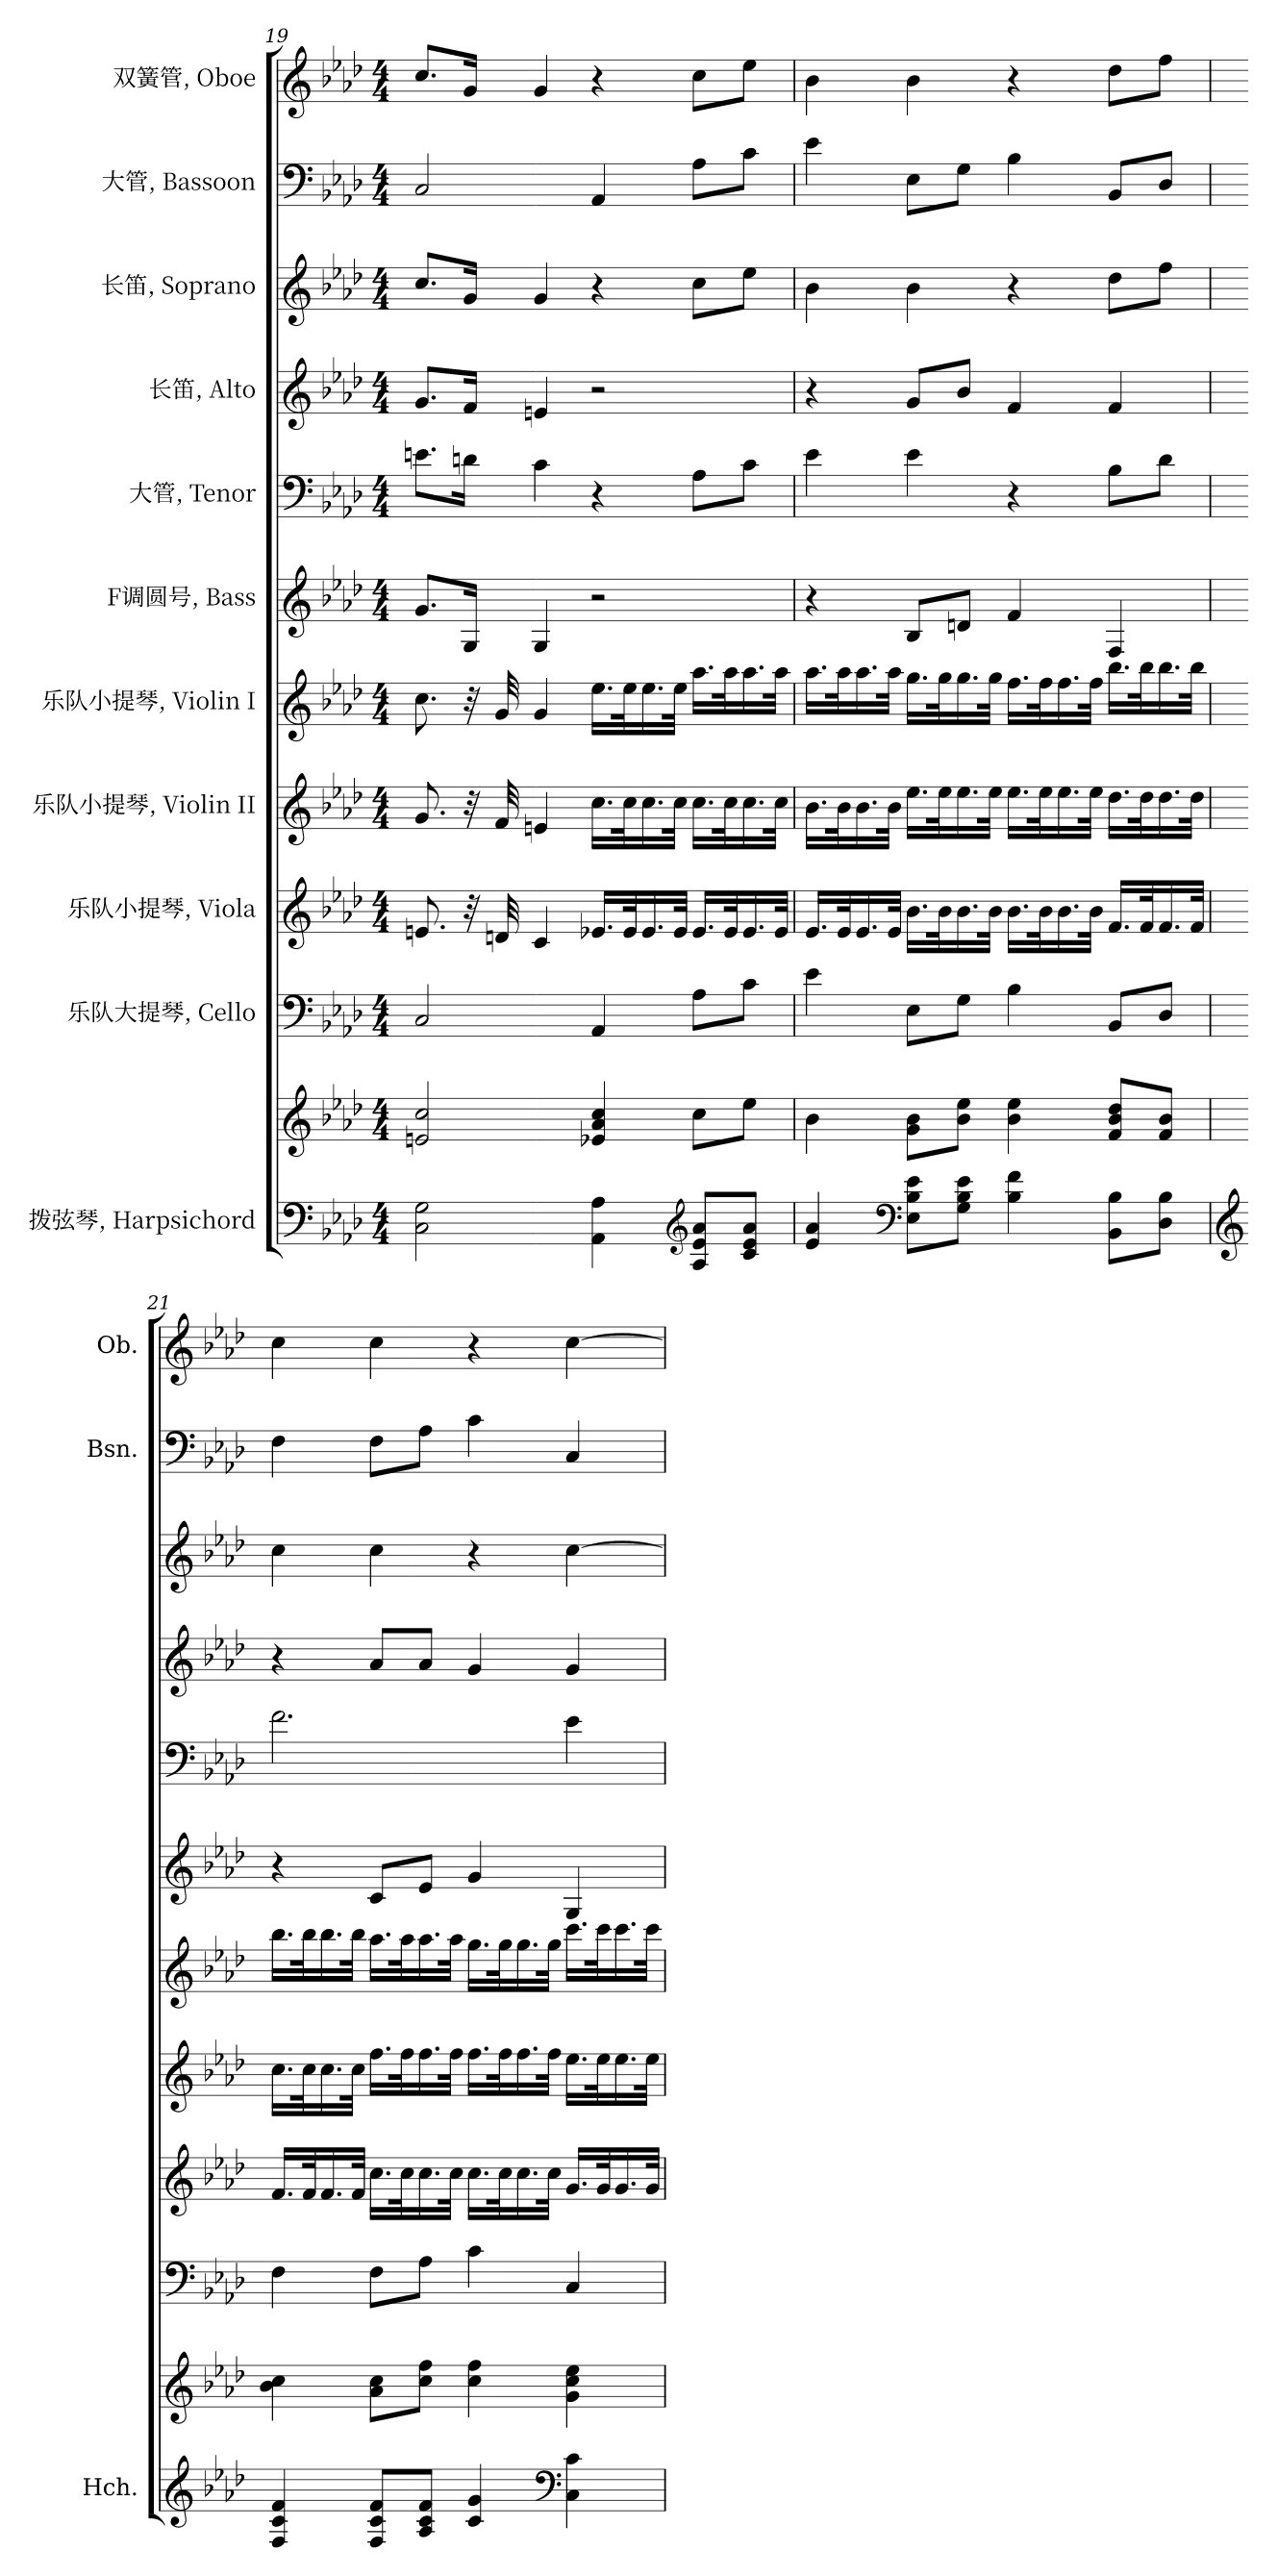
**kern	**kern	**kern	**kern	**kern	**kern	**kern	**kern	**kern	**kern	**kern	**kern
*part11	*part11	*part10	*part9	*part8	*part7	*part6	*part5	*part4	*part3	*part2	*part1
*staff12	*staff11	*staff10	*staff9	*staff8	*staff7	*staff6	*staff5	*staff4	*staff3	*staff2	*staff1
*I"拨弦琴, Harpsichord	*	*I"乐队大提琴, Cello	*I"乐队小提琴, Viola	*I"乐队小提琴, Violin II	*I"乐队小提琴, Violin I	*I"F调圆号, Bass	*I"大管, Tenor	*I"长笛, Alto	*I"长笛, Soprano	*I"大管, Bassoon	*I"双簧管, Oboe
*I'Hch.	*	*	*	*	*	*	*	*	*	*I'Bsn.	*I'Ob.
!!LO:PB:g=z
*clefF4	*clefG2	*clefF4	*clefG2	*clefG2	*clefG2	*clefG2	*clefF4	*clefG2	*clefG2	*clefF4	*clefG2
*	*	*	*	*	*	*ITrd4c7	*	*	*	*	*
*k[b-e-a-d-]	*k[b-e-a-d-]	*k[b-e-a-d-]	*k[b-e-a-d-]	*k[b-e-a-d-]	*k[b-e-a-d-]	*k[b-e-a-d-g-]	*k[b-e-a-d-]	*k[b-e-a-d-]	*k[b-e-a-d-]	*k[b-e-a-d-]	*k[b-e-a-d-]
*M4/4	*M4/4	*M4/4	*M4/4	*M4/4	*M4/4	*M4/4	*M4/4	*M4/4	*M4/4	*M4/4	*M4/4
=19	=19	=19	=19	=19	=19	=19	=19	=19	=19	=19	=19
2C\ 2G\	2en/ 2cc/	2C/	8.en/	8.g/	8.cc\	8.c/L	8.en\L	8.g/L	8.cc/L	2C/	8.cc/L
.	.	.	32r	32r	32r	16C/Jk	16dn\Jk	16f/Jk	16g/Jk	.	16g/Jk
.	.	.	32dn/	32f/	32g/	.	.	.	.	.	.
.	.	.	4c/	4en/	4g/	4C/	4c\	4en/	4g/	.	4g/
4AA-\ 4A-\	4e-X/ 4a-/ 4cc/	4AA-/	16.e-X/LL	16.cc\LL	16.ee-\LL	2r	4r	2r	4r	4AA-/	4r
.	.	.	32e-/K	32cc\K	32ee-\K	.	.	.	.	.	.
.	.	.	16.e-/	16.cc\	16.ee-\	.	.	.	.	.	.
.	.	.	32e-/JJk	32cc\JJk	32ee-\JJk	.	.	.	.	.	.
*clefG2	*	*	*	*	*	*	*	*	*	*	*
8A-/ 8e-/ 8a-/L	8cc\L	8A-\L	16.e-/LL	16.cc\LL	16.aa-\LL	.	8A-\L	.	8cc\L	8A-\L	8cc\L
.	.	.	32e-/K	32cc\K	32aa-\K	.	.	.	.	.	.
8c/ 8e-/ 8a-/J	8ee-\J	8c\J	16.e-/	16.cc\	16.aa-\	.	8c\J	.	8ee-\J	8c\J	8ee-\J
.	.	.	32e-/JJk	32cc\JJk	32aa-\JJk	.	.	.	.	.	.
!!LO:PB:g=z
=20	=20	=20	=20	=20	=20	=20	=20	=20	=20	=20	=20
4e-/ 4a-/	4b-\	4e-\	16.e-/LL	16.b-\LL	16.aa-\LL	4r	4e-\	4r	4b-\	4e-\	4b-\
.	.	.	32e-/K	32b-\K	32aa-\K	.	.	.	.	.	.
.	.	.	16.e-/	16.b-\	16.aa-\	.	.	.	.	.	.
.	.	.	32e-/JJk	32b-\JJk	32aa-\JJk	.	.	.	.	.	.
*clefF4	*	*	*	*	*	*	*	*	*	*	*
8E-\ 8B-\ 8e-\L	8g\ 8b-\L	8E-\L	16.b-\LL	16.ee-\LL	16.gg\LL	8E-/L	4e-\	8g/L	4b-\	8E-\L	4b-\
.	.	.	32b-\K	32ee-\K	32gg\K	.	.	.	.	.	.
8G\ 8B-\ 8e-\J	8b-\ 8ee-\J	8G\J	16.b-\	16.ee-\	16.gg\	8Gn/J	.	8b-/J	.	8G\J	.
.	.	.	32b-\JJk	32ee-\JJk	32gg\JJk	.	.	.	.	.	.
4B-\ 4f\	4b-\ 4ee-\	4B-\	16.b-\LL	16.ee-\LL	16.ff\LL	4B-/	4r	4f/	4r	4B-\	4r
.	.	.	32b-\K	32ee-\K	32ff\K	.	.	.	.	.	.
.	.	.	16.b-\	16.ee-\	16.ff\	.	.	.	.	.	.
.	.	.	32b-\JJk	32ee-\JJk	32ff\JJk	.	.	.	.	.	.
8BB-\ 8B-\L	8f/ 8b-/ 8dd-/L	8BB-/L	16.f/LL	16.dd-\LL	16.bb-\LL	4BB-/	8B-\L	4f/	8dd-\L	8BB-/L	8dd-\L
.	.	.	32f/K	32dd-\K	32bb-\K	.	.	.	.	.	.
8D-\ 8B-\J	8f/ 8b-/J	8D-/J	16.f/	16.dd-\	16.bb-\	.	8d-\J	.	8ff\J	8D-/J	8ff\J
.	.	.	32f/JJk	32dd-\JJk	32bb-\JJk	.	.	.	.	.	.
!!LO:PB:g=z
=21	=21	=21	=21	=21	=21	=21	=21	=21	=21	=21	=21
*clefG2	*	*	*	*	*	*	*	*	*	*	*
4F/ 4c/ 4f/	4b-\ 4cc\	4F\	16.f/LL	16.cc\LL	16.bb-\LL	4r	2.f\	4r	4cc\	4F\	4cc\
.	.	.	32f/K	32cc\K	32bb-\K	.	.	.	.	.	.
.	.	.	16.f/	16.cc\	16.bb-\	.	.	.	.	.	.
.	.	.	32f/JJk	32cc\JJk	32bb-\JJk	.	.	.	.	.	.
8F/ 8c/ 8f/L	8a-\ 8cc\L	8F\L	16.cc\LL	16.ff\LL	16.aa-\LL	8F/L	.	8a-/L	4cc\	8F\L	4cc\
.	.	.	32cc\K	32ff\K	32aa-\K	.	.	.	.	.	.
8A-/ 8c/ 8f/J	8cc\ 8ff\J	8A-\J	16.cc\	16.ff\	16.aa-\	8A-/J	.	8a-/J	.	8A-\J	.
.	.	.	32cc\JJk	32ff\JJk	32aa-\JJk	.	.	.	.	.	.
4c/ 4g/	4cc\ 4ff\	4c\	16.cc\LL	16.ff\LL	16.gg\LL	4c/	.	4g/	4r	4c\	4r
.	.	.	32cc\K	32ff\K	32gg\K	.	.	.	.	.	.
.	.	.	16.cc\	16.ff\	16.gg\	.	.	.	.	.	.
.	.	.	32cc\JJk	32ff\JJk	32gg\JJk	.	.	.	.	.	.
*clefF4	*	*	*	*	*	*	*	*	*	*	*
4C\ 4c\	4g\ 4cc\ 4ee-\	4C/	16.g/LL	16.ee-\LL	16.ccc\LL	4C/	4e-\	4g/	[4cc\	4C/	[4cc\
.	.	.	32g/K	32ee-\K	32ccc\K	.	.	.	.	.	.
.	.	.	16.g/	16.ee-\	16.ccc\	.	.	.	.	.	.
.	.	.	32g/JJk	32ee-\JJk	32ccc\JJk	.	.	.	.	.	.
=	=	=	=	=	=	=	=	=	=	=	=
*-	*-	*-	*-	*-	*-	*-	*-	*-	*-	*-	*-
